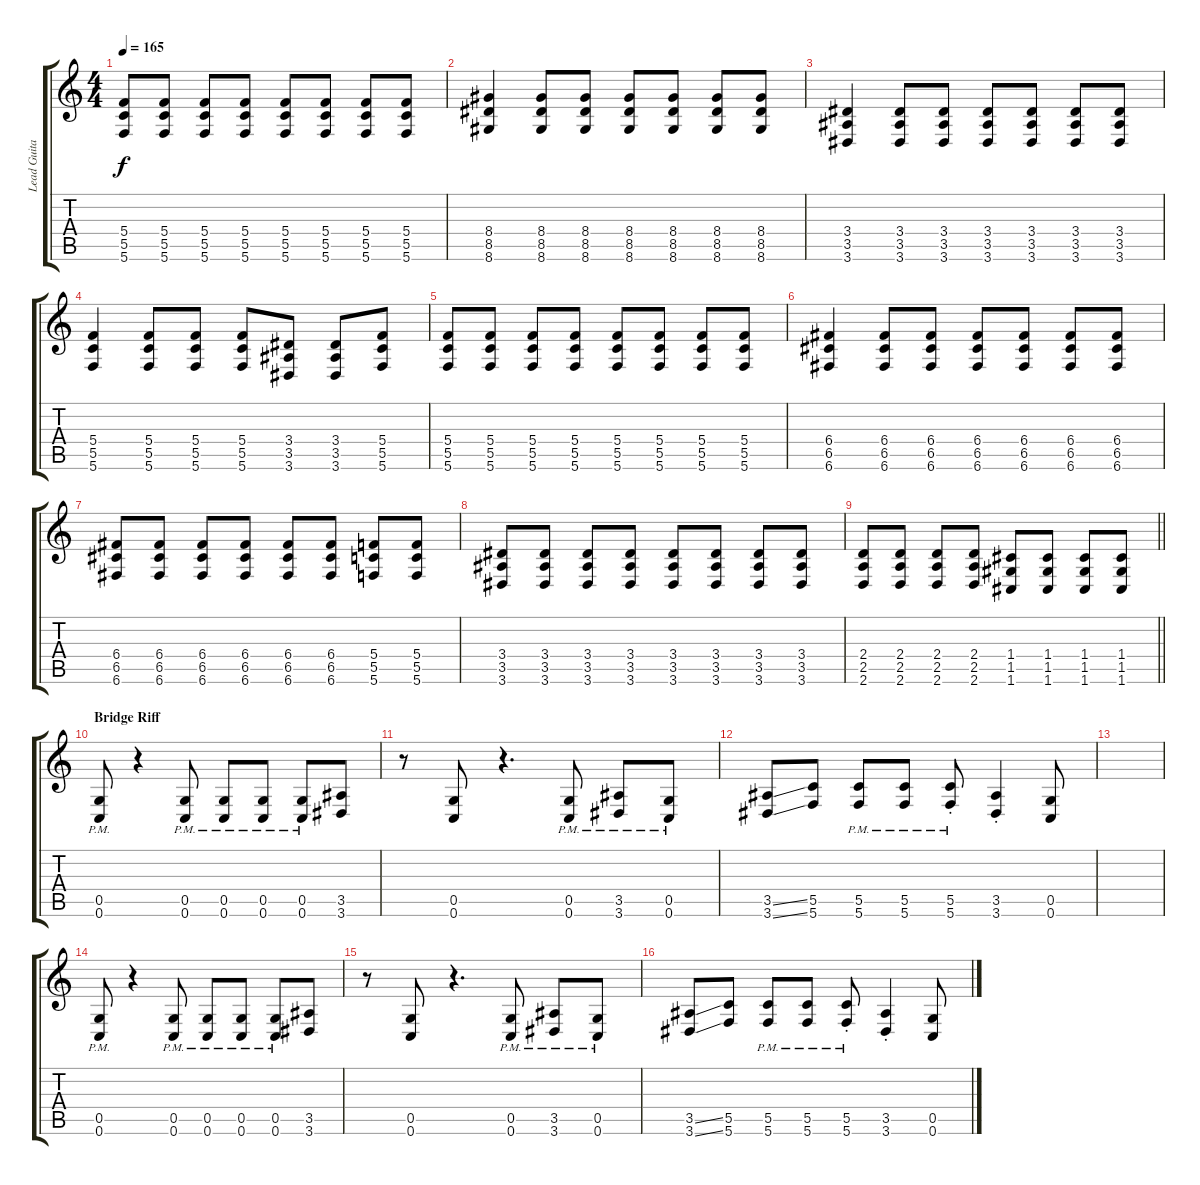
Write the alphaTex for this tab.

\track ("Lead Guitar" "Lead Guita") {instrument distortionguitar}
\staff {score tabs}
\tuning (D4 A3 F3 C3 G2 C2) {hide}
\ts (4 4)
\tempo 165
\clef g2
\ks c
(5.4 5.5 5.6).8{dy f} (5.4 5.5 5.6).8 (5.4 5.5 5.6).8 (5.4 5.5 5.6).8 (5.4 5.5 5.6).8 (5.4 5.5 5.6).8 (5.4 5.5 5.6).8 (5.4 5.5 5.6).8 |
(8.4 8.5 8.6).4 (8.4 8.5 8.6).8 (8.4 8.5 8.6).8 (8.4 8.5 8.6).8 (8.4 8.5 8.6).8 (8.4 8.5 8.6).8 (8.4 8.5 8.6).8 |
(3.4 3.5 3.6).4 (3.4 3.5 3.6).8 (3.4 3.5 3.6).8 (3.4 3.5 3.6).8 (3.4 3.5 3.6).8 (3.4 3.5 3.6).8 (3.4 3.5 3.6).8 |
(5.4 5.5 5.6).4 (5.4 5.5 5.6).8 (5.4 5.5 5.6).8 (5.4 5.5 5.6).8 (3.4 3.5 3.6).8 (3.4 3.5 3.6).8 (5.4 5.5 5.6).8 |
(5.4 5.5 5.6).8 (5.4 5.5 5.6).8 (5.4 5.5 5.6).8 (5.4 5.5 5.6).8 (5.4 5.5 5.6).8 (5.4 5.5 5.6).8 (5.4 5.5 5.6).8 (5.4 5.5 5.6).8 |
(6.4 6.5 6.6).4 (6.4 6.5 6.6).8 (6.4 6.5 6.6).8 (6.4 6.5 6.6).8 (6.4 6.5 6.6).8 (6.4 6.5 6.6).8 (6.4 6.5 6.6).8 |
(6.4 6.5 6.6).8 (6.4 6.5 6.6).8 (6.4 6.5 6.6).8 (6.4 6.5 6.6).8 (6.4 6.5 6.6).8 (6.4 6.5 6.6).8 (5.4 5.5 5.6).8 (5.4 5.5 5.6).8 |
(3.4 3.5 3.6).8 (3.4 3.5 3.6).8 (3.4 3.5 3.6).8 (3.4 3.5 3.6).8 (3.4 3.5 3.6).8 (3.4 3.5 3.6).8 (3.4 3.5 3.6).8 (3.4 3.5 3.6).8 |
\barLineRight lightlight
(2.4 2.5 2.6).8 (2.4 2.5 2.6).8 (2.4 2.5 2.6).8 (2.4 2.5 2.6).8 (1.4 1.5 1.6).8 (1.4 1.5 1.6).8 (1.4 1.5 1.6).8 (1.4 1.5 1.6).8 |
\section ("" "Bridge Riff")
(0.5{pm} 0.6{pm}).8 r.4 (0.5{pm} 0.6{pm}).8 (0.5{pm} 0.6{pm}).8 (0.5{pm} 0.6{pm}).8 (0.5{pm} 0.6{pm}).8 (3.5 3.6).8 |
r.8 (0.5 0.6).8 r.4{d} (0.5{pm} 0.6{pm}).8 (3.5{pm} 3.6{pm}).8 (0.5{pm} 0.6{pm}).8 |
(3.5{ss} 3.6{ss}).8 (5.5 5.6).8 (5.5{pm} 5.6{pm}).8 (5.5{pm} 5.6{pm}).8 (5.5{pm} 5.6{pm st}).8 (3.5{st} 3.6{st}).4 (0.5 0.6).8 |
|
(0.5{pm} 0.6{pm}).8 r.4 (0.5{pm} 0.6{pm}).8 (0.5{pm} 0.6{pm}).8 (0.5{pm} 0.6{pm}).8 (0.5{pm} 0.6{pm}).8 (3.5 3.6).8 |
r.8 (0.5 0.6).8 r.4{d} (0.5{pm} 0.6{pm}).8 (3.5{pm} 3.6{pm}).8 (0.5{pm} 0.6{pm}).8 |
(3.5{ss} 3.6{ss}).8 (5.5 5.6).8 (5.5{pm} 5.6{pm}).8 (5.5{pm} 5.6{pm}).8 (5.5{pm} 5.6{pm st}).8 (3.5{st} 3.6{st}).4 (0.5 0.6).8
